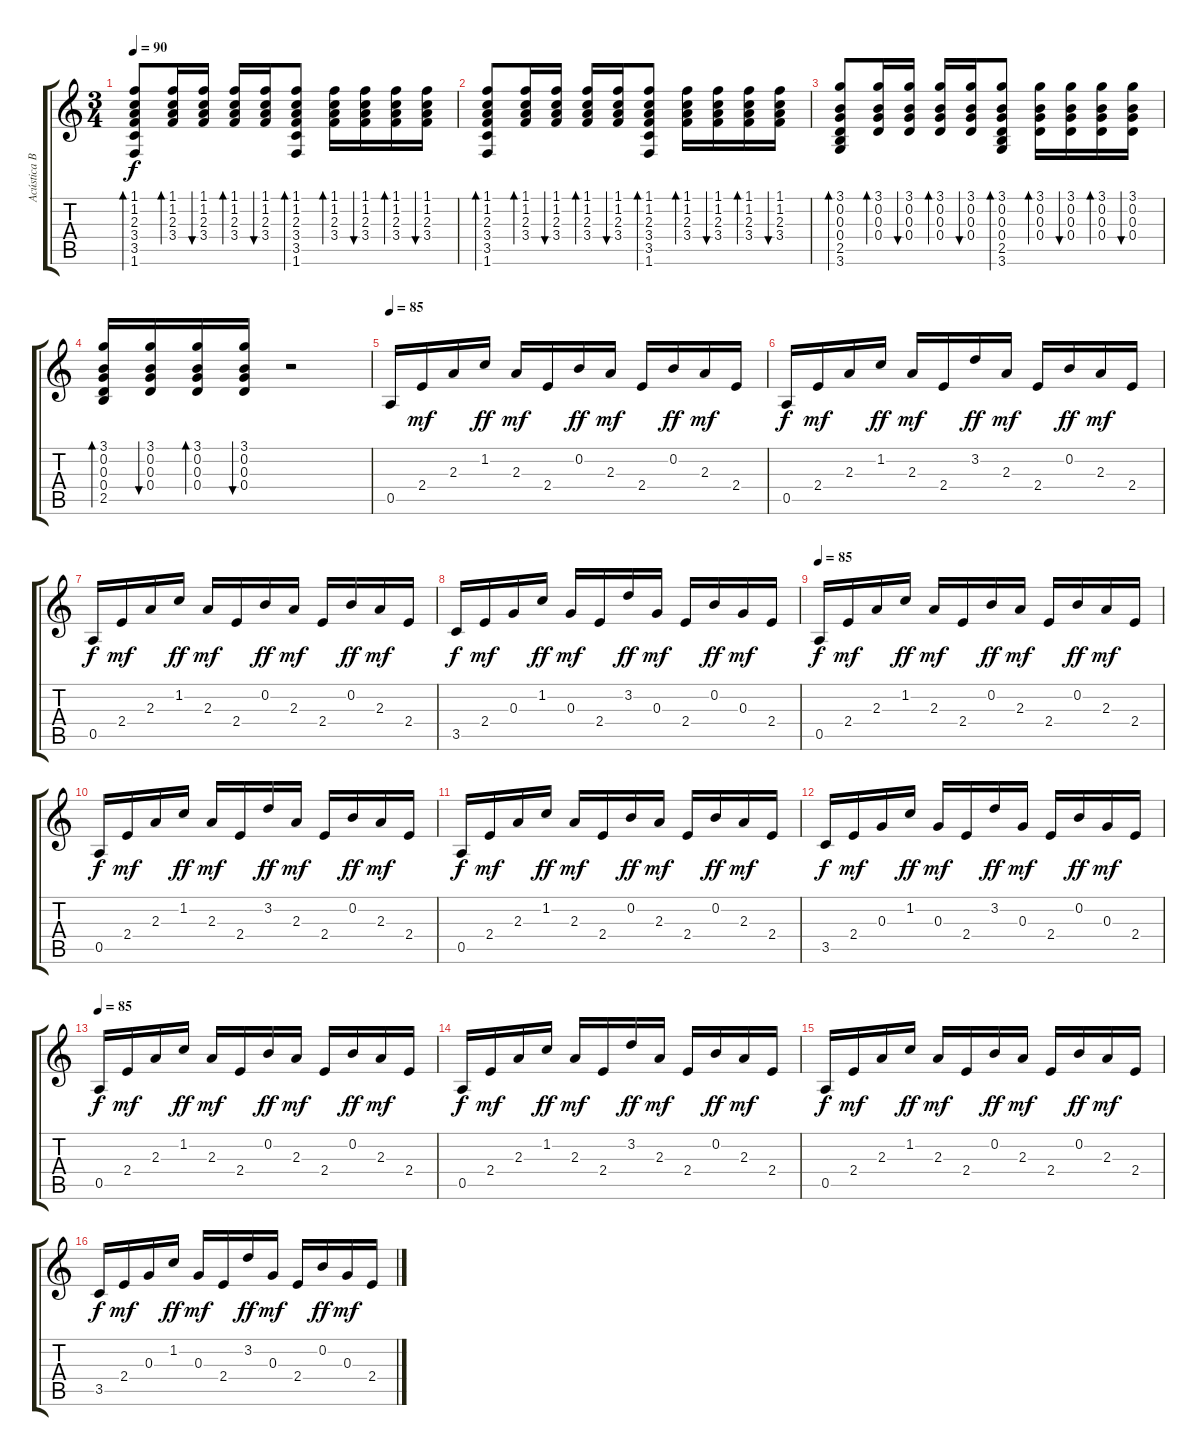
\track ("Acústica Base" "Acústica B") {instrument acousticguitarsteel}
\staff {score tabs}
\tuning (E4 B3 G3 D3 A2 E2) {hide}
\ts (3 4)
\tempo 90
\clef g2
\ks c
(1.1 1.2 2.3 3.4 3.5 1.6).8{bd 60 dy f} (1.1 1.2 2.3 3.4).16{bd 60} (1.1 1.2 2.3 3.4).16{bu 60} (1.1 1.2 2.3 3.4).16{bd 60} (1.1 1.2 2.3 3.4).16{bu 60} (1.1 1.2 2.3 3.4 3.5 1.6).8{bd 60} (1.1 1.2 2.3 3.4).16{bd 60} (1.1 1.2 2.3 3.4).16{bu 60} (1.1 1.2 2.3 3.4).16{bd 60} (1.1 1.2 2.3 3.4).16{bu 60} |
(1.1 1.2 2.3 3.4 3.5 1.6).8{bd 60} (1.1 1.2 2.3 3.4).16{bd 60} (1.1 1.2 2.3 3.4).16{bu 60} (1.1 1.2 2.3 3.4).16{bd 60} (1.1 1.2 2.3 3.4).16{bu 60} (1.1 1.2 2.3 3.4 3.5 1.6).8{bd 60} (1.1 1.2 2.3 3.4).16{bd 60} (1.1 1.2 2.3 3.4).16{bu 60} (1.1 1.2 2.3 3.4).16{bd 60} (1.1 1.2 2.3 3.4).16{bu 60} |
(3.1 0.2 0.3 0.4 2.5 3.6).8{bd 60} (3.1 0.2 0.3 0.4).16{bd 60} (3.1 0.2 0.3 0.4).16{bu 60} (3.1 0.2 0.3 0.4).16{bd 60} (3.1 0.2 0.3 0.4).16{bu 60} (3.1 0.2 0.3 0.4 2.5 3.6).8{bd 60} (3.1 0.2 0.3 0.4).16{bd 60} (3.1 0.2 0.3 0.4).16{bu 60} (3.1 0.2 0.3 0.4).16{bd 60} (3.1 0.2 0.3 0.4).16{bu 60} |
(3.1 0.2 0.3 0.4 2.5).16{bd 60} (3.1 0.2 0.3 0.4).16{bu 60} (3.1 0.2 0.3 0.4).16{bd 60} (3.1 0.2 0.3 0.4).16{bu 60} r.2 |
\tempo 85
0.5.16 2.4.16{dy mf} 2.3.16 1.2.16{dy ff} 2.3.16{dy mf} 2.4.16 0.2.16{dy ff} 2.3.16{dy mf} 2.4.16 0.2.16{dy ff} 2.3.16{dy mf} 2.4.16 |
0.5.16{dy f} 2.4.16{dy mf} 2.3.16 1.2.16{dy ff} 2.3.16{dy mf} 2.4.16 3.2.16{dy ff} 2.3.16{dy mf} 2.4.16 0.2.16{dy ff} 2.3.16{dy mf} 2.4.16 |
0.5.16{dy f} 2.4.16{dy mf} 2.3.16 1.2.16{dy ff} 2.3.16{dy mf} 2.4.16 0.2.16{dy ff} 2.3.16{dy mf} 2.4.16 0.2.16{dy ff} 2.3.16{dy mf} 2.4.16 |
3.5.16{dy f} 2.4.16{dy mf} 0.3.16 1.2.16{dy ff} 0.3.16{dy mf} 2.4.16 3.2.16{dy ff} 0.3.16{dy mf} 2.4.16 0.2.16{dy ff} 0.3.16{dy mf} 2.4.16 |
\tempo 85
0.5.16{dy f} 2.4.16{dy mf} 2.3.16 1.2.16{dy ff} 2.3.16{dy mf} 2.4.16 0.2.16{dy ff} 2.3.16{dy mf} 2.4.16 0.2.16{dy ff} 2.3.16{dy mf} 2.4.16 |
0.5.16{dy f} 2.4.16{dy mf} 2.3.16 1.2.16{dy ff} 2.3.16{dy mf} 2.4.16 3.2.16{dy ff} 2.3.16{dy mf} 2.4.16 0.2.16{dy ff} 2.3.16{dy mf} 2.4.16 |
0.5.16{dy f} 2.4.16{dy mf} 2.3.16 1.2.16{dy ff} 2.3.16{dy mf} 2.4.16 0.2.16{dy ff} 2.3.16{dy mf} 2.4.16 0.2.16{dy ff} 2.3.16{dy mf} 2.4.16 |
3.5.16{dy f} 2.4.16{dy mf} 0.3.16 1.2.16{dy ff} 0.3.16{dy mf} 2.4.16 3.2.16{dy ff} 0.3.16{dy mf} 2.4.16 0.2.16{dy ff} 0.3.16{dy mf} 2.4.16 |
\tempo 85
0.5.16{dy f} 2.4.16{dy mf} 2.3.16 1.2.16{dy ff} 2.3.16{dy mf} 2.4.16 0.2.16{dy ff} 2.3.16{dy mf} 2.4.16 0.2.16{dy ff} 2.3.16{dy mf} 2.4.16 |
0.5.16{dy f} 2.4.16{dy mf} 2.3.16 1.2.16{dy ff} 2.3.16{dy mf} 2.4.16 3.2.16{dy ff} 2.3.16{dy mf} 2.4.16 0.2.16{dy ff} 2.3.16{dy mf} 2.4.16 |
0.5.16{dy f} 2.4.16{dy mf} 2.3.16 1.2.16{dy ff} 2.3.16{dy mf} 2.4.16 0.2.16{dy ff} 2.3.16{dy mf} 2.4.16 0.2.16{dy ff} 2.3.16{dy mf} 2.4.16 |
3.5.16{dy f} 2.4.16{dy mf} 0.3.16 1.2.16{dy ff} 0.3.16{dy mf} 2.4.16 3.2.16{dy ff} 0.3.16{dy mf} 2.4.16 0.2.16{dy ff} 0.3.16{dy mf} 2.4.16
